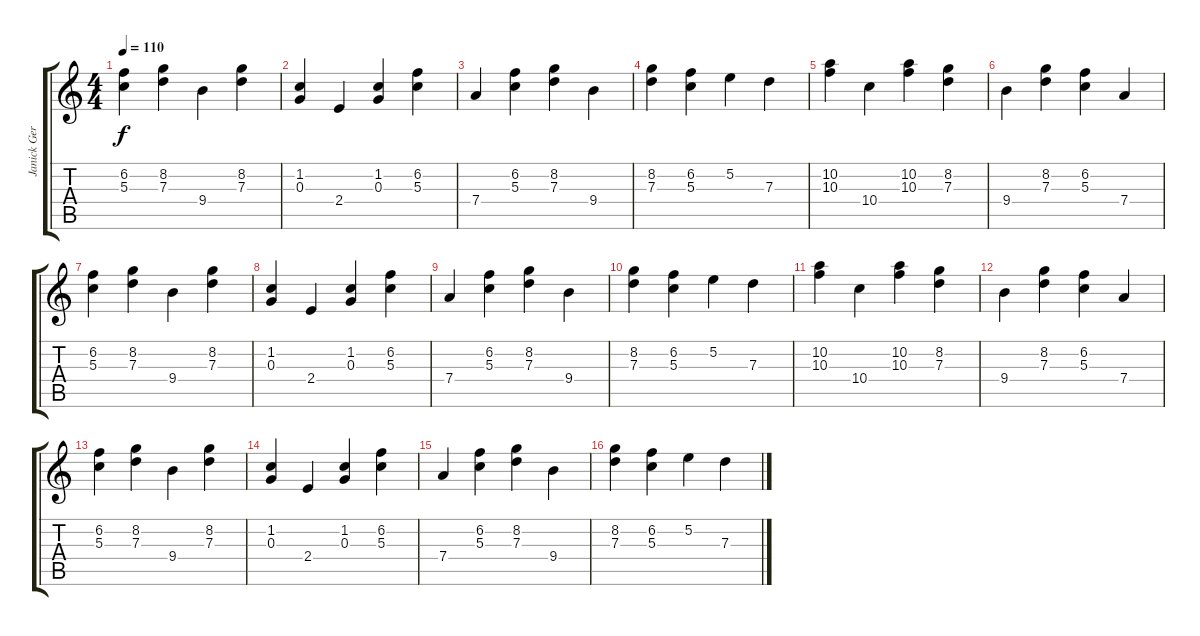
\track ("Janick Gers" "Janick Ger") {instrument acousticguitarsteel}
\staff {score tabs}
\tuning (E4 B3 G3 D3 A2 E2) {hide}
\ts (4 4)
\tempo 110
\clef g2
\ks c
(6.2 5.3).4{dy f} (8.2 7.3).4 9.4.4 (8.2 7.3).4 |
(1.2 0.3).4 2.4.4 (1.2 0.3).4 (6.2 5.3).4 |
7.4.4 (6.2 5.3).4 (8.2 7.3).4 9.4.4 |
(8.2 7.3).4 (6.2 5.3).4 5.2.4 7.3.4 |
(10.2 10.3).4 10.4.4 (10.2 10.3).4 (8.2 7.3).4 |
9.4.4 (8.2 7.3).4 (6.2 5.3).4 7.4.4 |
(6.2 5.3).4 (8.2 7.3).4 9.4.4 (8.2 7.3).4 |
(1.2 0.3).4 2.4.4 (1.2 0.3).4 (6.2 5.3).4 |
7.4.4 (6.2 5.3).4 (8.2 7.3).4 9.4.4 |
(8.2 7.3).4 (6.2 5.3).4 5.2.4 7.3.4 |
(10.2 10.3).4 10.4.4 (10.2 10.3).4 (8.2 7.3).4 |
9.4.4 (8.2 7.3).4 (6.2 5.3).4 7.4.4 |
(6.2 5.3).4 (8.2 7.3).4 9.4.4 (8.2 7.3).4 |
(1.2 0.3).4 2.4.4 (1.2 0.3).4 (6.2 5.3).4 |
7.4.4 (6.2 5.3).4 (8.2 7.3).4 9.4.4 |
(8.2 7.3).4 (6.2 5.3).4 5.2.4 7.3.4
